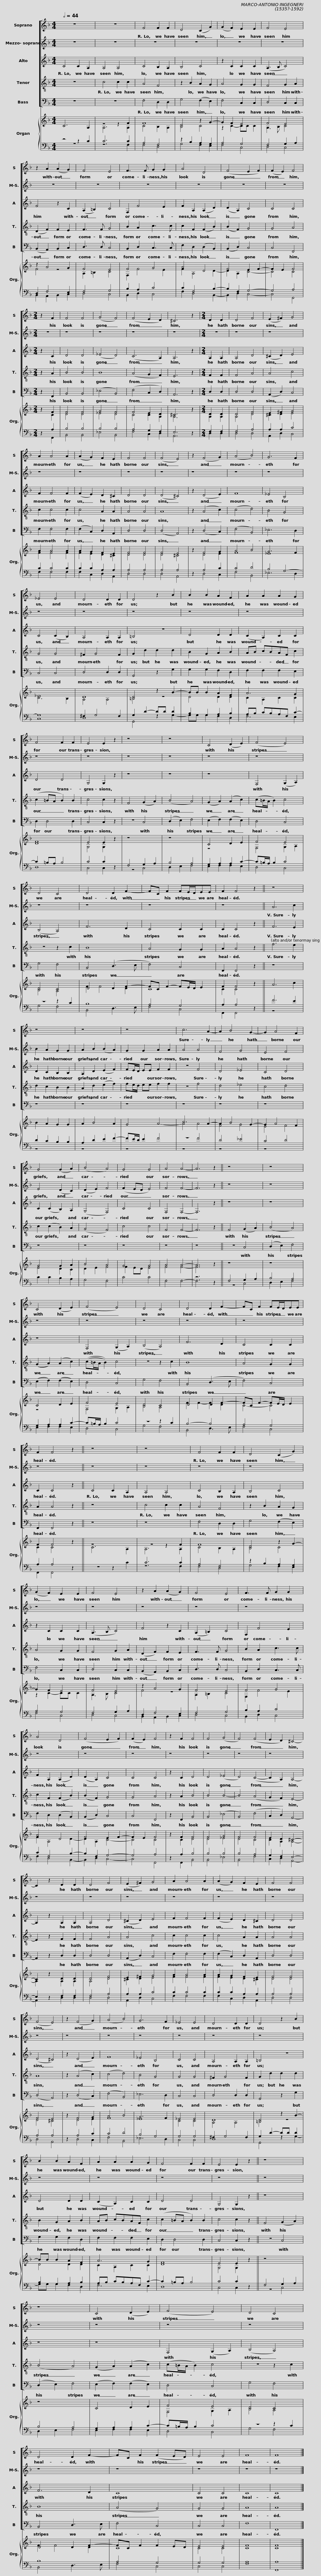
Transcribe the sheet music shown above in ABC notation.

X:1
%%score [ 1 2 3 4 5 ] { ( 6 7 ) | ( 8 9 ) }
L:1/8
Q:1/2=44
M:4/4
I:linebreak $
K:F
V:1 treble
V:2 treble
V:3 treble
V:4 treble-8 transpose=-12
V:5 bass
V:6 treble
V:7 treble
V:8 bass
V:9 bass
V:1
 z8 | z8 | F4 F2 F2 | D4 (C2 G2) |$ (G2 F2) E2 E2 | %5
 F4 E4 | z2 A2 (A2 G2) | F4 E4 |$ F3 F G2 G2 | A4 D4 | %10
 (F4 E2 F2) | (F2 E2) F4 |[M:2/4] z2 F2 |$ F4 F4 | (G4 F4) | %15
 (F4 E2 D2) | ^C6 z2 |$[M:2/4] D2 D2 | D4 F4 | (E2 ^F2) G4 | %20
 A2 A4 A2 | (A2 G2) F2 E2 |$ F4 F4 | (F4 E4) | z2 (F4 G2) | %25
 (A4 B4) | G6 F2 |$ _E4 E4 | D4 D2 D2 | D4 z2 B2 | %30
 B2 B2 A2 F2 |$ A2 A2 A2 G2 | F4 F2 F2 | E4 E2 z2 | z8 |$ %35
 z8 | C4 (D2 E2) | (F4 E4) | D4 C4 |$ D4 D2 F2- | %40
 FC F2 FE/D/EE | F2 F4 z2 ||$ z8 | z8 | z8 | %45
 z8 |$ c6 A2- | A2 B4 G2- | G2 A4 F2 | G4 (G2 A2) |$ %50
 (B4 A4) | G4 G4 | A4 A4- | A6 z2 ||$ z8 | %55
 z8 | C4 (D2 E2) | (F4 E4) |$ D4 C4 | D4 D2 F2- | %60
 FC F2 FE/D/EE | F2 F4 z2 ||$ z8 | z8 | F4 F2 F2 | %65
 D4 (C2 G2) |$ (G2 F2) E2 E2 | F4 E4 | z2 A2 (A2 G2) | F4 E4 |$ %70
 F3 F G2 G2 | A4 D4 | (F4 E2 F2) | (F2 E2) F4 |$ z2 F2 F4 | %75
 F4 (G4 | F4) (F4 | E2 D2) ^C4- |$ C2 z2 D2 D2 | D4 F4 | %80
 (E2 ^F2) G4 | A2 A4 A2 |$ (A2 G2) F2 E2 | F4 F4 | (F4 E4) | %85
 z2 (F4 G2) |$ (A4 B4) | G6 F2 | _E4 E4 | D4 D2 D2 | %90
 D4 z2 B2 |$ B2 B2 A2 F2 | A2 A2 A2 G2 | F4 F2 F2 | E4 E2 z2 ||$ %95
 z8 | z8 | C4 (D2 E2) | (F4 E4) | D4 C4 |$ %100
 D4 D2 F2- | FC F2 (F2 ED) | E4 E4 | F8 | F8 |] %105
V:2
 z8 | z8 | z8 | z8 |$ z8 | %5
 z8 | z8 | z8 |$ z8 | z8 | %10
 z8 | z8 |[M:2/4] z4 |$ z8 | z8 | %15
 z8 | z8 |$[M:2/4] z4 | z8 | z8 | %20
 z8 | z8 |$ z8 | z8 | z8 | %25
 z8 | z8 |$ z8 | z8 | z8 | %30
 z8 |$ z8 | z8 | z8 | z8 |$ %35
 z8 | z8 | z8 | z8 |$ z8 | %40
 z8 | z8 ||$ A6 c2 | B2 A2 G2 G2 | A2 B2 (B2 A2) | %45
 G2 G2 A2 A2 |$ A4 A4 | F4 G4 | E4 F4 | E4 (D2 C2) |$ %50
 (D2 E2) F4 | (F2 ED E4) | F4 F4- | F6 z2 ||$ z8 | %55
 z8 | z8 | z8 |$ z8 | z8 | %60
 z8 | z8 ||$ z8 | z8 | z8 | %65
 z8 |$ z8 | z8 | z8 | z8 |$ %70
 z8 | z8 | z8 | z8 |$ z8 | %75
 z8 | z8 | z8 |$ z8 | z8 | %80
 z8 | z8 |$ z8 | z8 | z8 | %85
 z8 |$ z8 | z8 | z8 | z8 | %90
 z8 |$ z8 | z8 | z8 | z8 ||$ %95
 z8 | z8 | z8 | z8 | z8 |$ %100
 z8 | z8 | z8 | z8 | z8 |] %105
V:3
 C4 C2 A,2 | A,4 A,4 | C4 B,2 A,2 | B,4 C4 |$ z2 C2 C2 C2 | %5
 (A,3 B, C4) | F4 z2 C2 | (A,2 =B,2) C4 |$ F,2 F4 E2 | F2 A,2 (A,2 D2) | %10
 (D2 A,2) C4 | C4 C4 |[M:2/4] z2 C2 |$ D4 D4 | (_E4 D4) | %15
 (C6 A,2) | A,6 z2 |$[M:2/4] A,2 A,2 | A,4 D4 | (^C2 D2) E4 | %20
 F2 F4 F2 | (F2 E2) D2 ^C2 |$ D4 D4 | (D4 ^C4) | z2 (D4 E2) | %25
 F8 | _E4 B,4 |$ C4 (C2 B,2) | A,4 A,2 A,2 | =B,4 z4 | %30
 D4 D2 D2 |$ (C2 A,2) C2 C2 | D4 D4 | G,4 G,2 z2 | z8 |$ %35
 z8 | z8 | F,4 (G,2 A,2) | (B,4 A,4) |$ F6 D2 | %40
 C4 C2 C2 | C2 C4 z2 ||$ F6 E2 | D2 C2 B,2 B,2 | A,2 D2 (E2 F2) | %45
 FE/D/ EE F2 F2 |$ z4 F4 | D4 _E4 | C4 D4 | C2 (C2 B,2) A,2 |$ %50
 (G,4 F,4) | C4 C4 | F,4 F,4- | F,6 z2 ||$ z8 | %55
 z8 | z8 | F,4 (G,2 A,2) |$ (B,4 A,4) | F6 D2 | %60
 C4 C2 C2 | C2 C4 z2 ||$ C4 C2 A,2 | A,4 A,4 | C4 B,2 A,2 | %65
 B,4 C4 |$ z2 C2 C2 C2 | (A,3 B, C4) | F4 z2 C2 | (A,2 =B,2) C4 |$ %70
 F,2 F4 E2 | F2 A,2 (A,2 D2) | (D2 A,2) C4 | C4 C4 |$ z2 C2 D4 | %75
 D4 (_E4 | D4) (C4- | C2 A,2) A,4- |$ A,2 z2 A,2 A,2 | A,4 D4 | %80
 (^C2 D2) E4 | F2 F4 F2 |$ (F2 E2) D2 ^C2 | D4 D4 | (D4 ^C4) | %85
 z2 (D4 E2) |$ F8 | _E4 B,4 | C4 C4 | A,4 A,2 A,2 | %90
 =B,4 z4 |$ D4 D2 D2 | (C2 A,2) C2 C2 | D4 D4 | G,4 G,2 z2 ||$ %95
 z8 | z8 | z8 | F,4 (G,2 A,2) | (B,4 A,4) |$ %100
 F6 D2 | C8 | C4 C4 | C8 | C8 |] %105
V:4
 z8 | c4 c2 c2 | A4 F4 | z2 B2 A2 G2 |$ A4 G2 G2 | %5
 F4 G2 A2 | (D2 F2) F2 E2 | F3 F G4 |$ B2 A2 c3 c | c2 F2 (F2 B2) | %10
 (B2 F2) G4 | G4 A4 |[M:2/4] z2 A2 |$ B4 B4 | B8 | %15
 (A4 G2 F2) | E6 z2 |$[M:2/4] F2 F2 | F4 A4 | A4 c4 | %20
 c2 c4 c2 | c4 A2 A2 |$ A4 A4 | A8 | z2 (A4 c2) | %25
 (c4 d4) | B4 G4 |$ G4 G4 | ^F2 G4 F2 | G2 d2 d2 d2 | %30
 B2 G2 A2 B2 |$ AB cBAF c2 | (c2 =BA B2) B2 | c4 c2 z2 | F4 (G2 A2) |$ %35
 (B4 A4) | (G2 A2) (A2 c2) | (c=B/A/ B2) c4 | z4 z2 c2 |$ B8 | %40
 A4 G2 G2 | A2 A4 z2 ||$ f6 e2 | d2 c2 B2 B2 | A2 d2 (e2 f2) | %45
 fe/d/ ee f2 f2 |$ z4 f4 | d4 _e4 | c4 d4 | c2 (c2 B2) A2 |$ %50
 (G4 F4) | c4 c4 | F4 F4- | F6 z2 ||$ F4 (G2 A2) | %55
 (B4 A4) | ((G2 A2)) (A2 c2) | ((c=B/A/ B2)) c4 |$ z4 z2 c2 | B8 | %60
 A4 G2 G2 | A2 A4 z2 ||$ z8 | c4 c2 c2 | A4 F4 | %65
 z2 B2 A2 G2 |$ A4 G2 G2 | F4 G2 A2 | (D2 F2) F2 E2 | F3 F G4 |$ %70
 B2 A2 c3 c | c2 F2 (F2 B2) | (B2 F2) G4 | G4 A4 |$ z2 A2 B4 | %75
 B4 B4- | B4 (A4 | G2 F2) E4- |$ E2 z2 F2 F2 | F4 A4 | %80
 A4 c4 | c2 c4 c2 |$ c4 A2 A2 | A4 A4 | A8 | %85
 z2 (A4 c2) |$ (c4 d4) | B4 G4 | G4 G4 | ^F2 G4 F2 | %90
 G2 d2 d2 d2 |$ B2 G2 A2 B2 | AB cBAF c2 | (c2 =BA B2) B2 | c4 c2 z2 ||$ %95
 F4 (G2 A2) | (B4 A4) | (G2 A2) (A2 c2) | (c=B/A/ B2) c4 | z4 z2 c2 |$ %100
 B8 | (A4 G4) | G4 G4 | A8 | A8 |] %105
V:5
 z8 | z8 | F,4 D,2 D,2 | G,4 (F,2 E,2) |$ F,4 C,2 C,2 | %5
 D,4 C,2 C,2 | (B,,2 A,,2) B,,2 C,2 | D,3 D, C,4 |$ B,,2 D,2 C,3 C, | F,2 D,2 (D,2 B,,2) | %10
 (B,,2 D,2) C,4 | C,4 F,,4 |[M:2/4] z2 F,,2 |$ B,,4 B,,4 | (_E,4 B,,4) | %15
 (F,4 C,2 D,2) | A,,6 z2 |$[M:2/4] D,2 D,2 | D,4 D,4 | (A,,2 D,2) C,4 | %20
 F,2 F,4 F,2 | (F,2 C,2) D,2 A,,2 |$ D,4 D,4 | (D,4 A,,4) | z2 (D,4 C,2) | %25
 (F,4 B,,4) | _E,6 D,2 |$ C,4 C,4 | D,4 D,2 D,2 | G,,4 z2 G,2 | %30
 G,2 G,2 F,2 D,2 |$ F,2 F,2 F,2 E,2 | D,2 D,4 D,2 | C,4 C,2 z2 | z4 C,4 |$ %35
 (D,2 E,2) F,4 | (E,2 F,2) (F,2 E,2) | D,4 C,4 | G,4 F,4 |$ B,,4 (D,3 E, | %40
 F,4) C,4 | F,,2 F,,4 z2 ||$ z8 | z8 | z8 | %45
 z8 |$ z8 | z8 | z8 | z8 |$ %50
 z8 | z8 | z8 | z8 ||$ z4 C,4 | %55
 (D,2 E,2) F,4 | ((E,2 F,2)) ((F,2 E,2)) | D,4 C,4 |$ G,4 F,4 | B,,4 (D,3 E, | %60
 F,4) C,4 | F,,2 F,,4 z2 ||$ z8 | z8 | F,4 D,2 D,2 | %65
 G,4 (F,2 E,2) |$ F,4 C,2 C,2 | D,4 C,2 C,2 | (B,,2 A,,2) B,,2 C,2 | D,3 D, C,4 |$ %70
 B,,2 D,2 C,3 C, | F,2 D,2 (D,2 B,,2) | (B,,2 D,2) C,4 | C,4 F,,4 |$ z2 F,,2 B,,4 | %75
 B,,4 (_E,4 | B,,4) (F,4 | C,2 D,2) A,,4- |$ A,,2 z2 D,2 D,2 | D,4 D,4 | %80
 (A,,2 D,2) C,4 | F,2 F,4 F,2 |$ (F,2 C,2) D,2 A,,2 | D,4 D,4 | (D,4 A,,4) | %85
 z2 (D,4 C,2) |$ (F,4 B,,4) | _E,6 D,2 | C,4 C,4 | D,4 D,2 D,2 | %90
 G,,4 z2 G,2 |$ G,2 G,2 F,2 D,2 | F,2 F,2 F,2 E,2 | D,2 D,4 D,2 | C,4 C,2 z2 ||$ %95
 z4 C,4 | (D,2 E,2) F,4 | (E,2 F,2) (F,2 E,2) | D,4 C,4 | G,4 F,4 |$ %100
 B,,4 D,3 E, | F,4 C,4 | C,4 C,4 | F,8 | F,,8 |] %105
V:6
 x8 | z4 z2 F2 | F8 | D4 z2 G2- |$ G2 F2 E4 | %5
 F4 E4 | z2 A4 G2 | F4 E4 |$ F4 G4 | A4 D4 | %10
 F4 E2 F2- | F2 E2 F4 |[M:2/4] z2 F2 |$ F4 F4 | G4 F4 | %15
 F4 E2 D2 | ^C6 z2 |$[M:2/4] D2 D2 | D4 F4 | E2 ^F2 G4 | %20
 A2 A4 A2 | A2 G2 F2 E2 |$ F4 F4 | F4 E4 | z2 F4 G2 | %25
 A4 B4 | G6 F2 |$ _E8 | D8 | D4 z2 B2- | %30
 BB B2 A2 F2 |$ A6 G2 | F8 | E4 E2 z2 | x8 |$ %35
 x8 | C4 D2 E2 | F4 E4 | D4 C4 |$ D4 D2 F2- | %40
 FC F2- FE/D/ E2 | F2 F4 z2 ||$ x8 | x8 | x8 | %45
 x8 |$ c6 A2- | A2 B4 G2- | G2 A4 F2 | G4 G2 A2 |$ %50
 B4 A4 | G4 G4 | A4 A4- | A6 z2 ||$ x8 | %55
 x8 | C4 D2 E2 | F4 E4 |$ D4 C4 | D4 D2 F2- | %60
 FC F2- FE/D/ E2 | F2 F4 z2 ||$ z8 | z4 z2 F2 | F8 | %65
 D4 z2 G2- |$ G2 F2 E4 | F4 E4 | z2 A4 G2 | F4 E4 |$ %70
 F4 G4 | A4 D4 | F4 E2 F2- | F2 E2 F4 |$ z2 F2 F4 | %75
 F4 G4 | F4 F4 | E2 D2 ^C4- |$ C2 z2 D2 D2 | D4 F4 | %80
 E2 ^F2 G4 | A2 A4 A2 |$ A2 G2 F2 E2 | F4 F4 | F4 E4 | %85
 z2 F4 G2 |$ A4 B4 | G6 F2 | _E4 E4 | D8 | %90
 D4 z2 B2- |$ BB B2 A2 F2 | A6 G2 | F8 | E4 E2 z2 ||$ %95
 z8 | z8 | C4 D2 E2 | F4 E4 | D4 C4 |$ %100
 D4 D2 F2- | FC F2 F2 ED | E4 E4 | F8 | F8 |] %105
V:7
 C6 A,2 | A,6 A,2 | C4 B,2 A,2 | B,4 C4 |$ z2 C2- CC C2 | %5
 A,3 B, C4 | F4 z4 | A,2 =B,2 C4 |$ F,2 F4 E2 | F2 A,4 D2- | %10
 D2 A,2 C4- | C4 C4 |[M:2/4] z2 C2 |$ D4 D4 | _E4 D4 | %15
 C4 C2 A,2 | A,6 z2 |$[M:2/4] A,2 A,2 | A,4 D4 | ^C2 D2 E4 | %20
 F2 F4 F2 | F2 E2 D2 ^C2 |$ D4 D4 | D4 ^C4 | z2 D4 E2 | %25
 F8 | _E8 |$ C6 B,2 | A,4 A,4 | =B,4 z4 | %30
 D4 D2 D2 |$ C2 A,2 C2 C2 | D8 | G,4 G,2 z2 | z8 |$ %35
 z8 | z8 | F,4 G,2 A,2 | B,4 A,4 |$ F2 F4 D2 | %40
 C8 | C2 C4 z2 ||$ A6 c2 | B2 A2 G2 G2 | A2 B4 A2 | %45
 G4 A4- |$ A4 A4 | F4 G4 | E4 F4 | E4 D2 C2 |$ %50
 D2 E2 F4 | F2 ED E4 | F4 F4- | F6 z2 ||$ z8 | %55
 z8 | z8 | F,4 G,2 A,2 |$ B,4 A,4 | F2 F2- F2 D2 | %60
 C4- C4 | C2 C4 z2 ||$ C6 A,2 | A,6 A,2 | C4 B,2 A,2 | %65
 B,4 C4 |$ z2 C2- CC C2 | A,3 B, C4 | F4 z4 | A,2 =B,2 C4 |$ %70
 F,2 F4 E2 | F2 A,4 D2- | D2 A,2 C4- | C4 C4 |$ z2 C2 D4 | %75
 D4 _E4 | D4 C4 | C2 A,2 A,4- |$ A,2 z2 A,2 A,2 | A,4 D4 | %80
 ^C2 D2 E4 | F2 F4 F2 |$ F2 E2 D2 ^C2 | D4 D4 | D4 ^C4 | %85
 z2 D4 E2 |$ F8 | _E8 | C4 C4 | A,4 A,4 | %90
 =B,4 z4 |$ D4 D2 D2 | C2 A,2 C2 C2 | D8 | G,4 G,2 z2 ||$ %95
 x8 | x8 | x8 | F,4 G,2 A,2 | B,4 A,4 |$ %100
 F2 F4 D2 | C8 | C4 C4 | C8 | C8 |] %105
V:8
 z4 z2 C2 | C6 C2 | A,4 F,4 | z2 B,2 A,2 G,2 |$ A,4 G,4 | %5
 F,4 G,2 A,2 | D,2 F,4 E,2 | F,4 G,4 |$ B,2 A,2 C4 | C2 F,4 B,2- | %10
 B,2 F,2 G,4- | G,4 A,4 |[M:2/4] z2 A,2 |$ B,4 B,4 | B,4 B,4 | %15
 A,4 G,2 F,2 | E,6 z2 |$[M:2/4] F,2 F,2 | F,4 A,4 | A,2 A,2 C4 | %20
 C2 C4 C2 | C2 C2 A,2 A,2 |$ A,4 A,4 | A,4 A,4 | z2 A,4 C2 | %25
 C4 D4 | B,4 G,4- |$ G,8 | ^F,2 G,4 F,2 | G,2 D2- DD D2 | %30
 B,2 G,2 A,2 B,2 |$ A,B, CB,A,F, C2- | C2 =B,A, B,4 | C4 C2 z2 | F,4 G,2 A,2 |$ %35
 B,4 A,4 | G,2 A,2 A,2 C2- | C=B,/A,/ B,2 C4 | z4 z2 C2 |$ B,8 | %40
 A,4 G,4 | A,2 A,4 z2 ||$ F6 E2 | D2 C2 B,2 B,2 | A,2 D2 E2 F2- | %45
 FE/D/ E2 F4 |$ z4 F4 | D4 _E4 | C4 D4 | x8 |$ %50
 x8 | x8 | x8 | z6 z2 ||$ F,4 G,2 A,2 | %55
 B,4 A,4 | G,2 A,2 A,2 C2- | C=B,/A,/ B,2 C4 |$ z4 z2 C2 | B,4- B,4 | %60
 A,4 G,4 | A,2 A,4 z2 ||$ z4 z2 C2 | C6 C2 | A,4 F,4 | %65
 z2 B,2 A,2 G,2 |$ A,4 G,4 | F,4 G,2 A,2 | D,2 F,4 E,2 | F,4 G,4 |$ %70
 B,2 A,2 C4 | C2 F,4 B,2- | B,2 F,2 G,4- | G,4 A,4 |$ z2 A,2 B,4 | %75
 B,4 B,4 | B,4 A,4 | G,2 F,2 E,4- |$ E,2 z2 F,2 F,2 | F,4 A,4 | %80
 A,2 A,2 C4 | C2 C4 C2 |$ C2 C2 A,2 A,2 | A,4 A,4 | A,4 A,4 | %85
 z2 A,4 C2 |$ C4 D4 | B,4 G,4 | G,4 G,4 | ^F,2 G,4 F,2 | %90
 G,2 D2- DD D2 |$ B,2 G,2 A,2 B,2 | A,B, CB,A,F, C2- | C2 =B,A, B,4 | C4 C2 z2 ||$ %95
 F,4 G,2 A,2 | B,4 A,4 | G,2 A,2 A,2 C2- | C=B,/A,/ B,2 C4 | z4 z2 C2 |$ %100
 B,8 | A,4 G,4 | G,4 G,4 | A,8 | A,8 |] %105
V:9
 z8 | z6 F,2 | F,4 D,4 | G,4 F,2 E,2 |$ F,4 C,4 | %5
 D,4 C,4 | B,,2 A,,2 B,,2 C,2 | D,4 C,4 |$ B,,2 D,2 C,4 | F,2 D,4 B,,2- | %10
 B,,2 D,2 C,4- | C,4 F,,4 |[M:2/4] z2 F,,2 |$ B,,4 B,,4 | _E,4 B,,4 | %15
 F,4 C,2 D,2 | A,,6 z2 |$[M:2/4] D,2 D,2 | D,4 D,4 | A,,2 D,2 C,4 | %20
 F,2 F,4 F,2 | F,2 C,2 D,2 A,,2 |$ D,4 D,4 | D,4 A,,4 | z2 D,4 C,2 | %25
 F,4 B,,4 | _E,6 D,2 |$ C,8 | D,8 | G,,4 z2 G,2- | %30
 G,G, G,2 F,2 D,2 |$ F,6 E,2 | D,8 | C,4 C,2 z2 | z4 C,4 |$ %35
 D,2 E,2 F,4 | E,2 F,2 F,2 E,2 | D,4 C,4 | G,4 F,4 |$ B,,4 D,3 E, | %40
 F,4 C,4 | F,,2 F,,4 z2 ||$ z8 | z8 | z8 | %45
 z8 |$ z8 | z8 | z8 | C2 C2 B,2 A,2 |$ %50
 G,4 F,4 | C4 C4 | F,4 F,4- | F,6 z2 ||$ z4 C,4 | %55
 D,2 E,2 F,4 | E,2 F,2 F,2 E,2 | D,4 C,4 |$ G,4 F,4 | B,,4 D,3 E, | %60
 F,4 C,4 | F,,2 F,,4 z2 ||$ x8 | z6 F,2 | F,4 D,4 | %65
 G,4 F,2 E,2 |$ F,4 C,4 | D,4 C,4 | B,,2 A,,2 B,,2 C,2 | D,4 C,4 |$ %70
 B,,2 D,2 C,4 | F,2 D,4 B,,2- | B,,2 D,2 C,4- | C,4 F,,4 |$ z2 F,,2 B,,4 | %75
 B,,4 _E,4 | B,,4 F,4 | C,2 D,2 A,,4- |$ A,,2 z2 D,2 D,2 | D,4 D,4 | %80
 A,,2 D,2 C,4 | F,2 F,4 F,2 |$ F,2 C,2 D,2 A,,2 | D,4 D,4 | D,4 A,,4 | %85
 z2 D,4 C,2 |$ F,4 B,,4 | _E,6 D,2 | C,4 C,4 | D,8 | %90
 G,,4 z2 G,2- |$ G,G, G,2 F,2 D,2 | F,6 E,2 | D,8 | C,4 C,2 z2 ||$ %95
 z4 C,4 | D,2 E,2 F,4 | E,2 F,2 F,2 E,2 | D,4 C,4 | G,4 F,4 |$ %100
 B,,4 D,3 E, | F,4 C,4 | C,4 C,4 | F,8 | F,,8 |] %105
